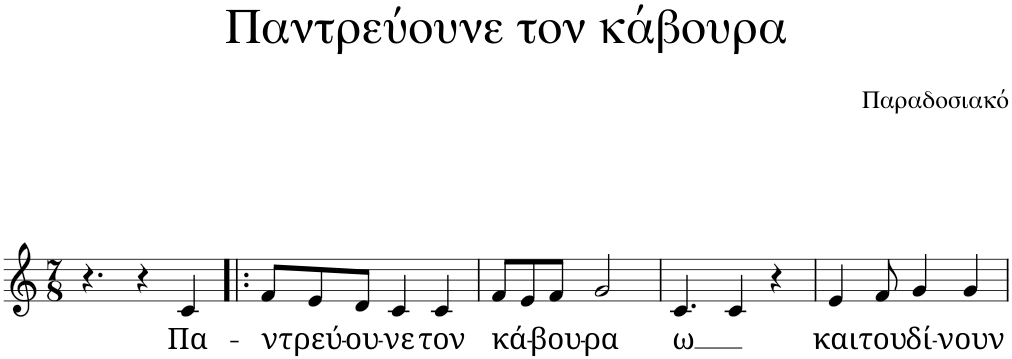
**kern	**text
*part1	*part1
*staff1	*staff1
*I"Piano	*
*I'Pno.	*
*clefG2	*
*k[]	*
*M7/8	*
=1	=1
4.r	.
4r	.
!	!LO:LY:b
4c/	Πα-
=2!|:	=2!|:
!	!LO:LY:b
8f/L	-ντρεύ-
8e/	.
!	!LO:LY:b
8d/J	-ου-
!	!LO:LY:b
4c/	-νε
!	!LO:LY:b
4c/	τον
=3	=3
!	!LO:LY:b
8f/L	κά-
8e/	.
!	!LO:LY:b
8f/J	-βου-
!	!LO:LY:b
2g/	-ρα
=4	=4
!	!LO:LY:b
4.c/	ω
4c/	.
4r	.
=5	=5
!	!LO:LY:b
4e/	και
!	!LO:LY:b
8f/	του
!	!LO:LY:b
4g/	δί-
!	!LO:LY:b
4g/	-νουν
=	=
*-	*-
